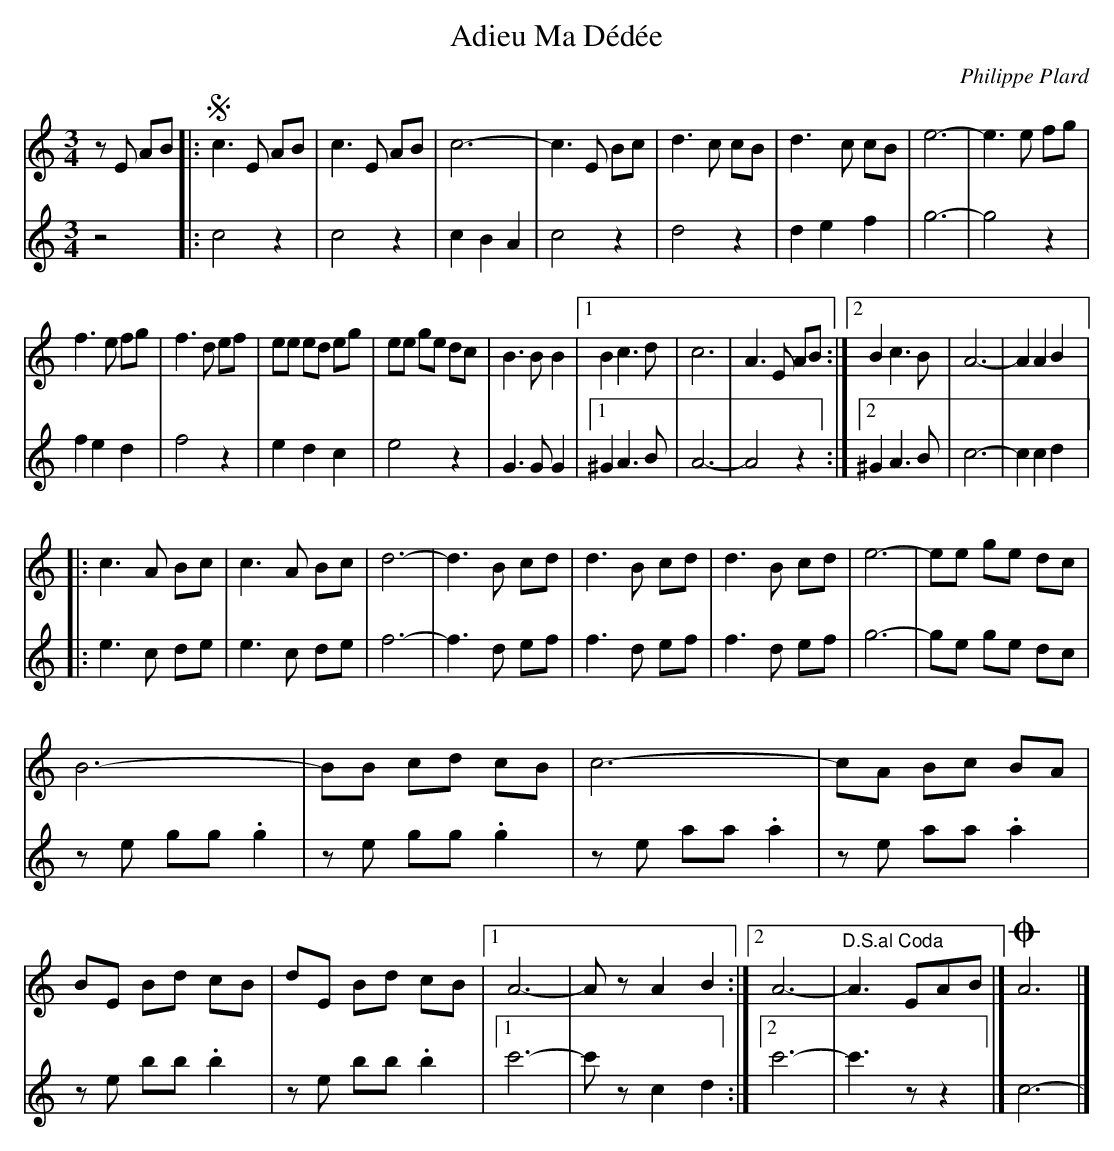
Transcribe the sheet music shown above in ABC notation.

X:1
T: Adieu Ma Dédée
C: Philippe Plard
M: 3/4
L: 1/8
K: Am
V:1
V:2
V:1
zE AB |: !segno! c3E AB |c3E AB |c6- | c3E Bc | d3c cB |d3c cB |e6- | e3 e fg |
f3e fg |f3d ef| ee ed eg |ee ge dc |B3B B2 |1 B2c3d| c6 |A3E AB :| [2 B2c3B | A6- | A2 A2B2 |:
c3A Bc | c3A Bc |d6- | d3B cd | d3B cd | d3B cd |e6- | ee ge dc |
B6- | BB cd cB |c6- | cA Bc BA |\
BE Bd cB | dE Bd cB |1A6- | Az A2B2 :|2 A6- |"^D.S.al Coda"A3 EAB |]!coda!A6 |]
V:2
z4|:c4 z2 | c4 z2 | c2B2A2 | c4 z2 | d4 z2 | d2e2f2 |g6-|g4 z2 |
f2e2d2 | f4z2 | e2d2c2 | e4 z2 | G3G G2 |1^G2A3B | A6- | A4 z2 :|2 ^G2A3B | c6-| c2c2d2 |:
e3c de | e3c de |f6- |f3d ef | f3d ef | f3d ef |g6- | ge ge dc |
ze gg .g2| ze gg.g2 |ze aa .a2 | ze aa .a2 | ze bb .b2|\
 ze bb .b2|1 c'6-|c'zc2d2 :|2 c'6-|c'3z z2 |] c6- |]
